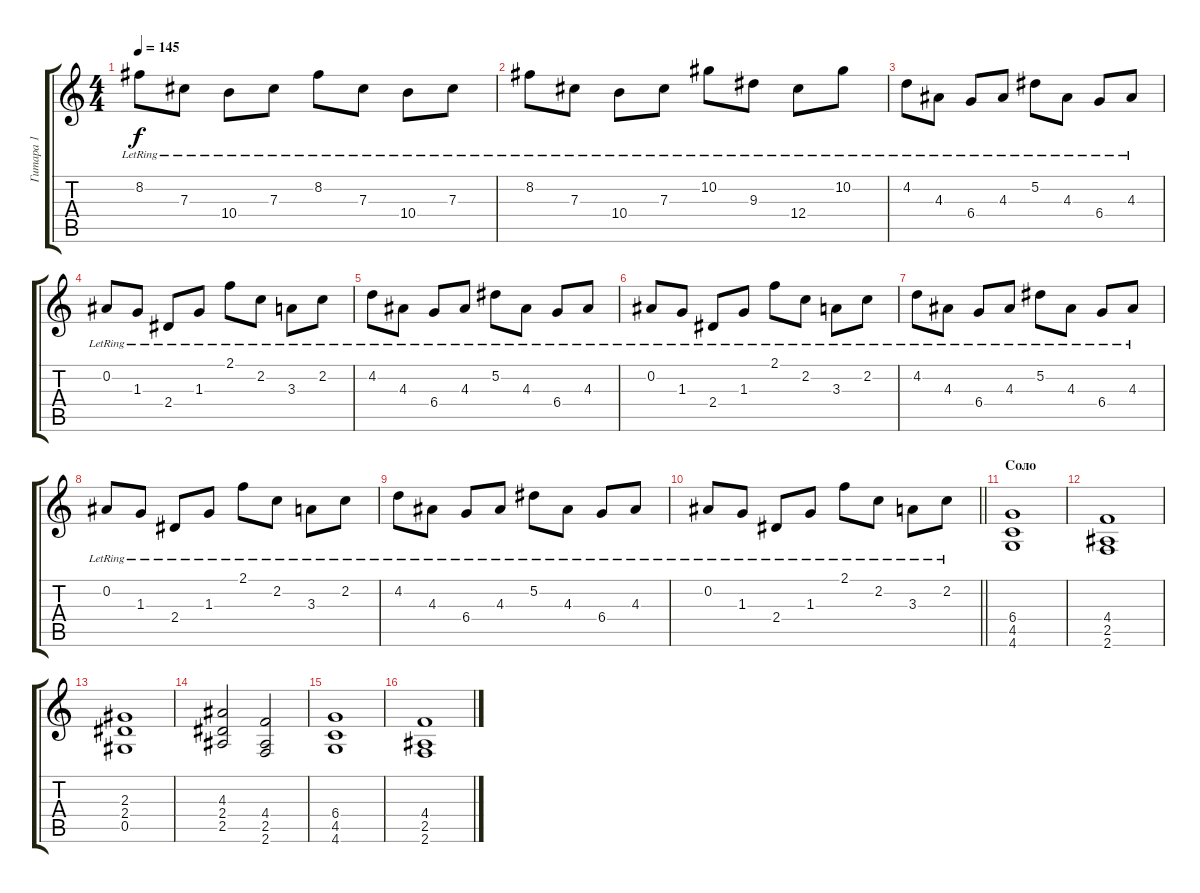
\track ("Гитара 1" "Гитара 1") {instrument distortionguitar}
\staff {score tabs}
\tuning (Eb4 Bb3 Gb3 Db3 Ab2 Eb2) {hide}
\ts (4 4)
\tempo 145
\clef g2
\ks c
8.2{lr}.8{dy f} 7.3{lr}.8 10.4{lr}.8 7.3{lr}.8 8.2{lr}.8 7.3{lr}.8 10.4{lr}.8 7.3{lr}.8 |
8.2{lr}.8 7.3{lr}.8 10.4{lr}.8 7.3{lr}.8 10.2{lr}.8 9.3{lr}.8 12.4{lr}.8 10.2{lr}.8 |
4.2{lr}.8 4.3{lr}.8 6.4{lr}.8 4.3{lr}.8 5.2{lr}.8 4.3{lr}.8 6.4{lr}.8 4.3{lr}.8 |
0.2{lr}.8 1.3{lr}.8 2.4{lr}.8 1.3{lr}.8 2.1{lr}.8 2.2{lr}.8 3.3{lr}.8 2.2{lr}.8 |
4.2{lr}.8 4.3{lr}.8 6.4{lr}.8 4.3{lr}.8 5.2{lr}.8 4.3{lr}.8 6.4{lr}.8 4.3{lr}.8 |
0.2{lr}.8 1.3{lr}.8 2.4{lr}.8 1.3{lr}.8 2.1{lr}.8 2.2{lr}.8 3.3{lr}.8 2.2{lr}.8 |
4.2{lr}.8 4.3{lr}.8 6.4{lr}.8 4.3{lr}.8 5.2{lr}.8 4.3{lr}.8 6.4{lr}.8 4.3{lr}.8 |
0.2{lr}.8 1.3{lr}.8 2.4{lr}.8 1.3{lr}.8 2.1{lr}.8 2.2{lr}.8 3.3{lr}.8 2.2{lr}.8 |
4.2{lr}.8 4.3{lr}.8 6.4{lr}.8 4.3{lr}.8 5.2{lr}.8 4.3{lr}.8 6.4{lr}.8 4.3{lr}.8 |
\barLineRight lightlight
0.2{lr}.8 1.3{lr}.8 2.4{lr}.8 1.3{lr}.8 2.1{lr}.8 2.2{lr}.8 3.3{lr}.8 2.2{lr}.8 |
\section ("" "Соло")
(6.4 4.5 4.6).1{instrument distortionguitar} |
(4.4 2.5 2.6).1 |
(2.3 2.4 0.5).1 |
(4.3 2.4 2.5).2 (4.4 2.5 2.6).2 |
(6.4 4.5 4.6).1 |
(4.4 2.5 2.6).1
